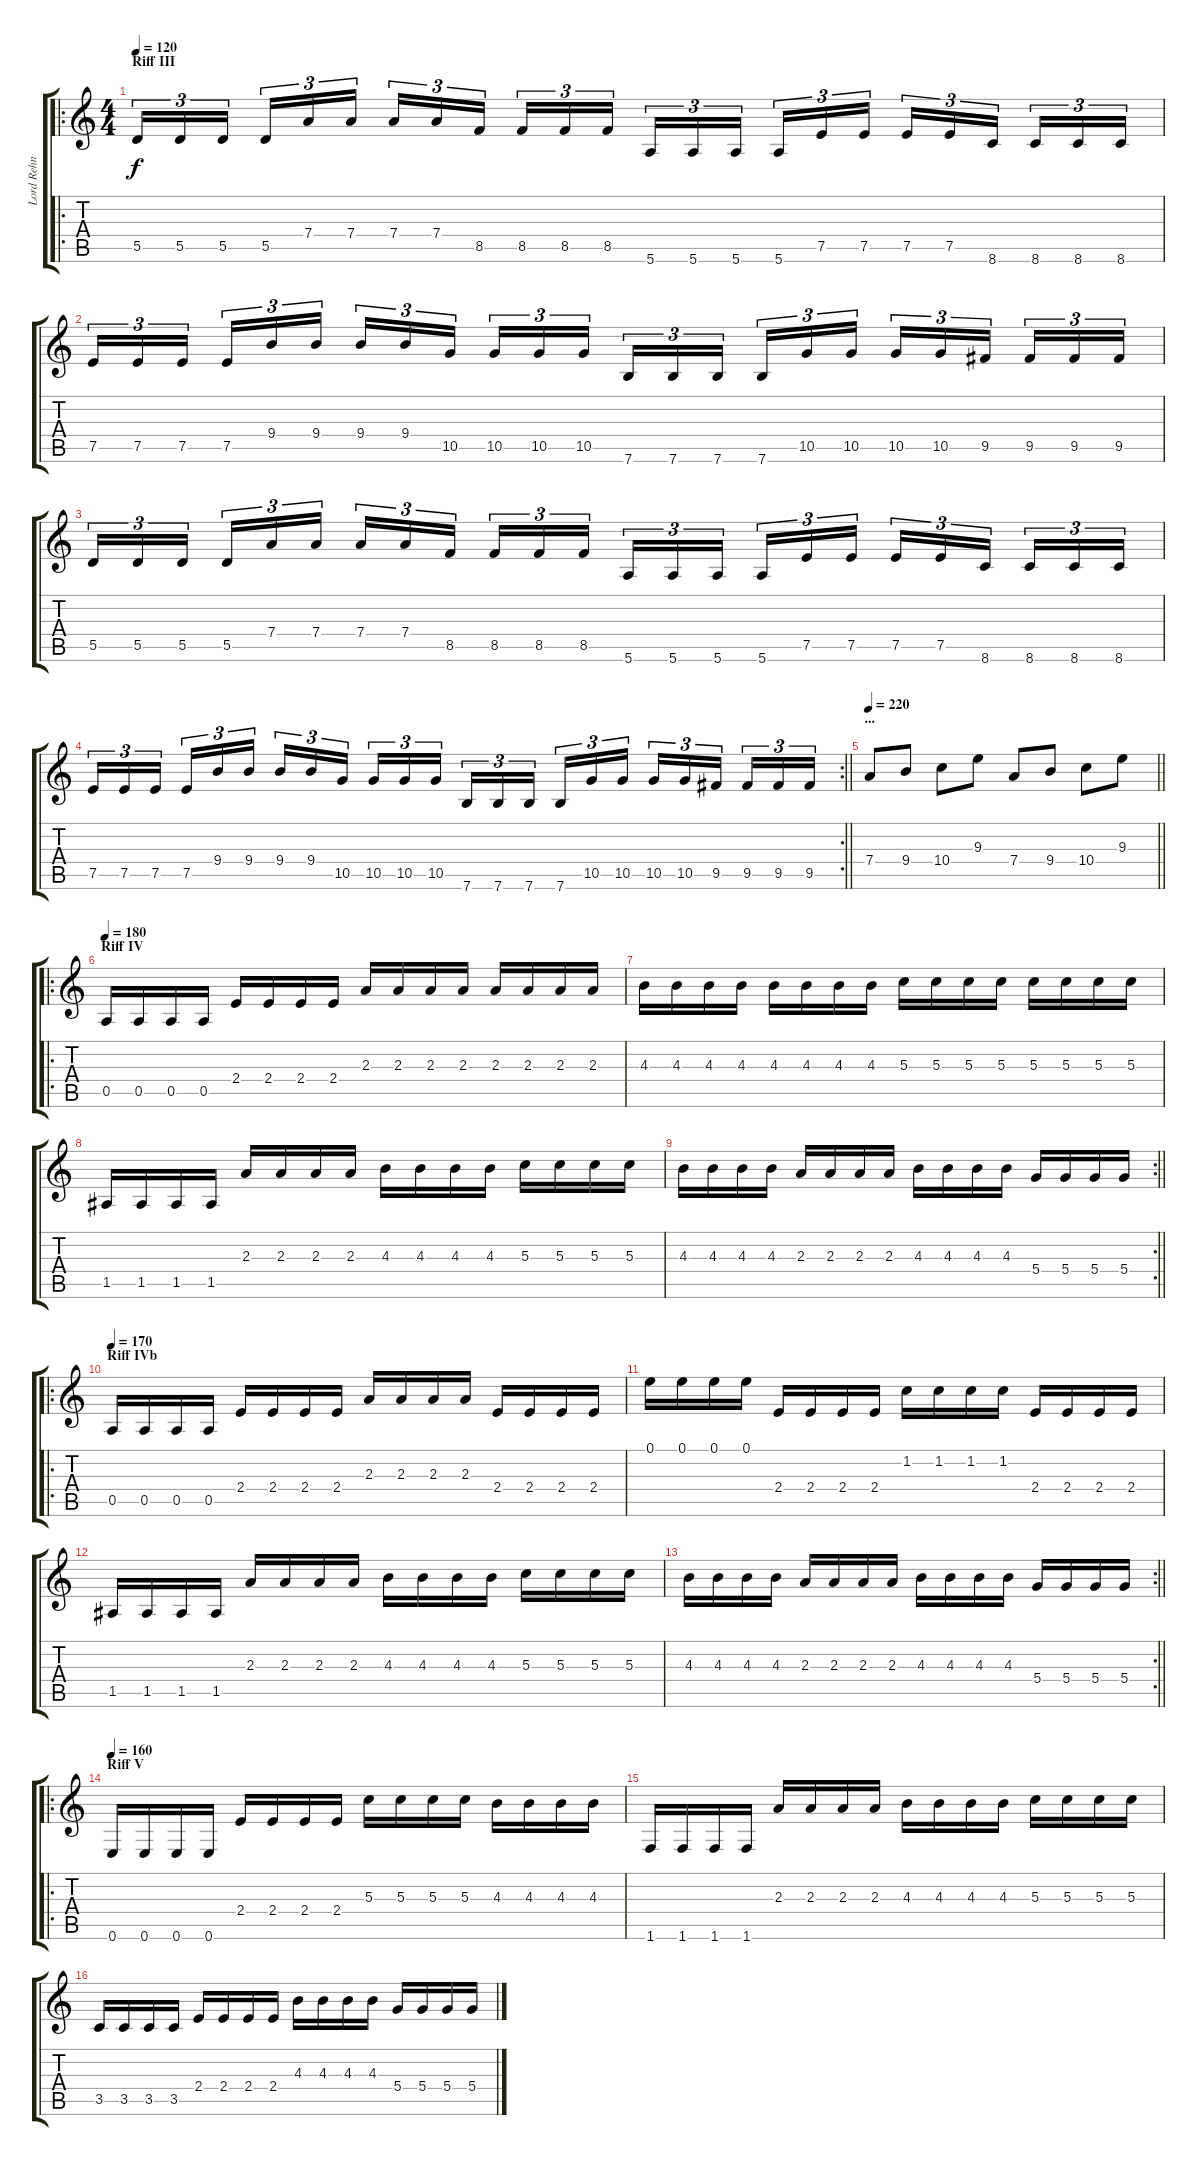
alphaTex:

\track ("Lord Rehn" "Lord Rehn") {instrument distortionguitar}
\staff {score tabs}
\tuning (E4 B3 G3 D3 A2 E2) {hide}
\ro
\ts (4 4)
\section ("" "Riff III")
\tempo 120
\clef g2
\ks c
5.5.16{tu (3 2) dy f} 5.5.16{tu (3 2)} 5.5.16{tu (3 2) beam splitsecondary} 5.5.16{tu (3 2)} 7.4.16{tu (3 2)} 7.4.16{tu (3 2)} 7.4.16{tu (3 2)} 7.4.16{tu (3 2)} 8.5.16{tu (3 2) beam splitsecondary} 8.5.16{tu (3 2)} 8.5.16{tu (3 2)} 8.5.16{tu (3 2)} 5.6.16{tu (3 2)} 5.6.16{tu (3 2)} 5.6.16{tu (3 2) beam splitsecondary} 5.6.16{tu (3 2)} 7.5.16{tu (3 2)} 7.5.16{tu (3 2)} 7.5.16{tu (3 2)} 7.5.16{tu (3 2)} 8.6.16{tu (3 2) beam splitsecondary} 8.6.16{tu (3 2)} 8.6.16{tu (3 2)} 8.6.16{tu (3 2)} |
7.5.16{tu (3 2)} 7.5.16{tu (3 2)} 7.5.16{tu (3 2) beam splitsecondary} 7.5.16{tu (3 2)} 9.4.16{tu (3 2)} 9.4.16{tu (3 2)} 9.4.16{tu (3 2)} 9.4.16{tu (3 2)} 10.5.16{tu (3 2) beam splitsecondary} 10.5.16{tu (3 2)} 10.5.16{tu (3 2)} 10.5.16{tu (3 2)} 7.6.16{tu (3 2)} 7.6.16{tu (3 2)} 7.6.16{tu (3 2) beam splitsecondary} 7.6.16{tu (3 2)} 10.5.16{tu (3 2)} 10.5.16{tu (3 2)} 10.5.16{tu (3 2)} 10.5.16{tu (3 2)} 9.5.16{tu (3 2) beam splitsecondary} 9.5.16{tu (3 2)} 9.5.16{tu (3 2)} 9.5.16{tu (3 2)} |
5.5.16{tu (3 2)} 5.5.16{tu (3 2)} 5.5.16{tu (3 2) beam splitsecondary} 5.5.16{tu (3 2)} 7.4.16{tu (3 2)} 7.4.16{tu (3 2)} 7.4.16{tu (3 2)} 7.4.16{tu (3 2)} 8.5.16{tu (3 2) beam splitsecondary} 8.5.16{tu (3 2)} 8.5.16{tu (3 2)} 8.5.16{tu (3 2)} 5.6.16{tu (3 2)} 5.6.16{tu (3 2)} 5.6.16{tu (3 2) beam splitsecondary} 5.6.16{tu (3 2)} 7.5.16{tu (3 2)} 7.5.16{tu (3 2)} 7.5.16{tu (3 2)} 7.5.16{tu (3 2)} 8.6.16{tu (3 2) beam splitsecondary} 8.6.16{tu (3 2)} 8.6.16{tu (3 2)} 8.6.16{tu (3 2)} |
\rc 2
\barLineRight lightlight
7.5.16{tu (3 2)} 7.5.16{tu (3 2)} 7.5.16{tu (3 2) beam splitsecondary} 7.5.16{tu (3 2)} 9.4.16{tu (3 2)} 9.4.16{tu (3 2)} 9.4.16{tu (3 2)} 9.4.16{tu (3 2)} 10.5.16{tu (3 2) beam splitsecondary} 10.5.16{tu (3 2)} 10.5.16{tu (3 2)} 10.5.16{tu (3 2)} 7.6.16{tu (3 2)} 7.6.16{tu (3 2)} 7.6.16{tu (3 2) beam splitsecondary} 7.6.16{tu (3 2)} 10.5.16{tu (3 2)} 10.5.16{tu (3 2)} 10.5.16{tu (3 2)} 10.5.16{tu (3 2)} 9.5.16{tu (3 2) beam splitsecondary} 9.5.16{tu (3 2)} 9.5.16{tu (3 2)} 9.5.16{tu (3 2)} |
\section ("" "...")
\tempo 220
\barLineRight lightlight
7.4.8 9.4.8 10.4.8 9.3.8 7.4.8 9.4.8 10.4.8 9.3.8 |
\ro
\section ("" "Riff IV")
\tempo 180
0.5.16 0.5.16 0.5.16 0.5.16 2.4.16 2.4.16 2.4.16 2.4.16 2.3.16 2.3.16 2.3.16 2.3.16 2.3.16 2.3.16 2.3.16 2.3.16 |
4.3.16 4.3.16 4.3.16 4.3.16 4.3.16 4.3.16 4.3.16 4.3.16 5.3.16 5.3.16 5.3.16 5.3.16 5.3.16 5.3.16 5.3.16 5.3.16 |
1.5.16 1.5.16 1.5.16 1.5.16 2.3.16 2.3.16 2.3.16 2.3.16 4.3.16 4.3.16 4.3.16 4.3.16 5.3.16 5.3.16 5.3.16 5.3.16 |
\rc 2
\barLineRight lightlight
4.3.16 4.3.16 4.3.16 4.3.16 2.3.16 2.3.16 2.3.16 2.3.16 4.3.16 4.3.16 4.3.16 4.3.16 5.4.16 5.4.16 5.4.16 5.4.16 |
\ro
\section ("" "Riff IVb")
\tempo 170
0.5.16 0.5.16 0.5.16 0.5.16 2.4.16 2.4.16 2.4.16 2.4.16 2.3.16 2.3.16 2.3.16 2.3.16 2.4.16 2.4.16 2.4.16 2.4.16 |
0.1.16 0.1.16 0.1.16 0.1.16 2.4.16 2.4.16 2.4.16 2.4.16 1.2.16 1.2.16 1.2.16 1.2.16 2.4.16 2.4.16 2.4.16 2.4.16 |
1.5.16 1.5.16 1.5.16 1.5.16 2.3.16 2.3.16 2.3.16 2.3.16 4.3.16 4.3.16 4.3.16 4.3.16 5.3.16 5.3.16 5.3.16 5.3.16 |
\rc 2
\barLineRight lightlight
4.3.16 4.3.16 4.3.16 4.3.16 2.3.16 2.3.16 2.3.16 2.3.16 4.3.16 4.3.16 4.3.16 4.3.16 5.4.16 5.4.16 5.4.16 5.4.16 |
\ro
\section ("" "Riff V")
\tempo 160
0.6.16 0.6.16 0.6.16 0.6.16 2.4.16 2.4.16 2.4.16 2.4.16 5.3.16 5.3.16 5.3.16 5.3.16 4.3.16 4.3.16 4.3.16 4.3.16 |
1.6.16 1.6.16 1.6.16 1.6.16 2.3.16 2.3.16 2.3.16 2.3.16 4.3.16 4.3.16 4.3.16 4.3.16 5.3.16 5.3.16 5.3.16 5.3.16 |
3.5.16 3.5.16 3.5.16 3.5.16 2.4.16 2.4.16 2.4.16 2.4.16 4.3.16 4.3.16 4.3.16 4.3.16 5.4.16 5.4.16 5.4.16 5.4.16
